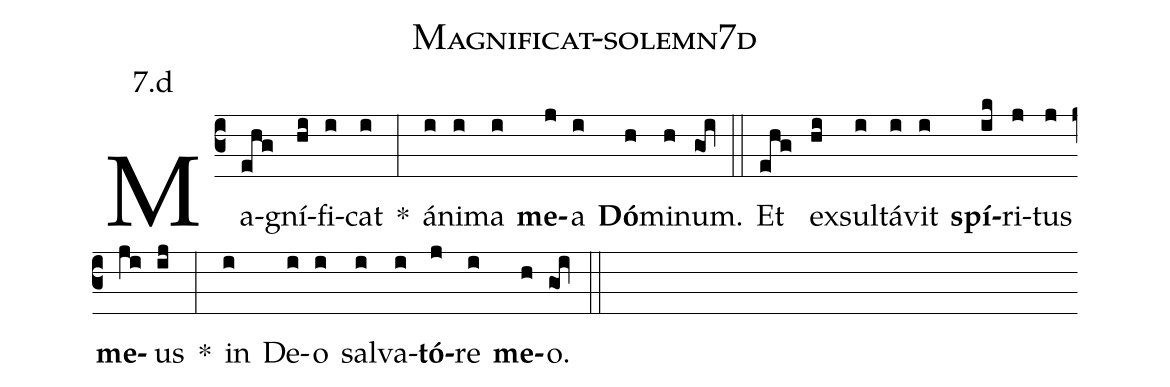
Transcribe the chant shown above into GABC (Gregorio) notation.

name: Magnificat-solemn7d;
annotation: 7.d;
%%
(c3) Ma(ehg)gní(hi)fi(i)cat(i) <sp>*</sp>(:) á(i)ni(i)ma(i) <b>me</b>(j)a(i) <b>Dó</b>(h)mi(h)num.(goi) (::)
Et(ehg) ex(hi)sul(i)tá(i)vit(i) <b>spí</b>(ik)ri(j)tus(j) <b>me</b>(ji)us(ij) <sp>*</sp>(:) in(i) De(i)o(i) sal(i)va(i)<b>tó</b>(j)re(i) <b>me</b>(h)o.(goi) (::)
